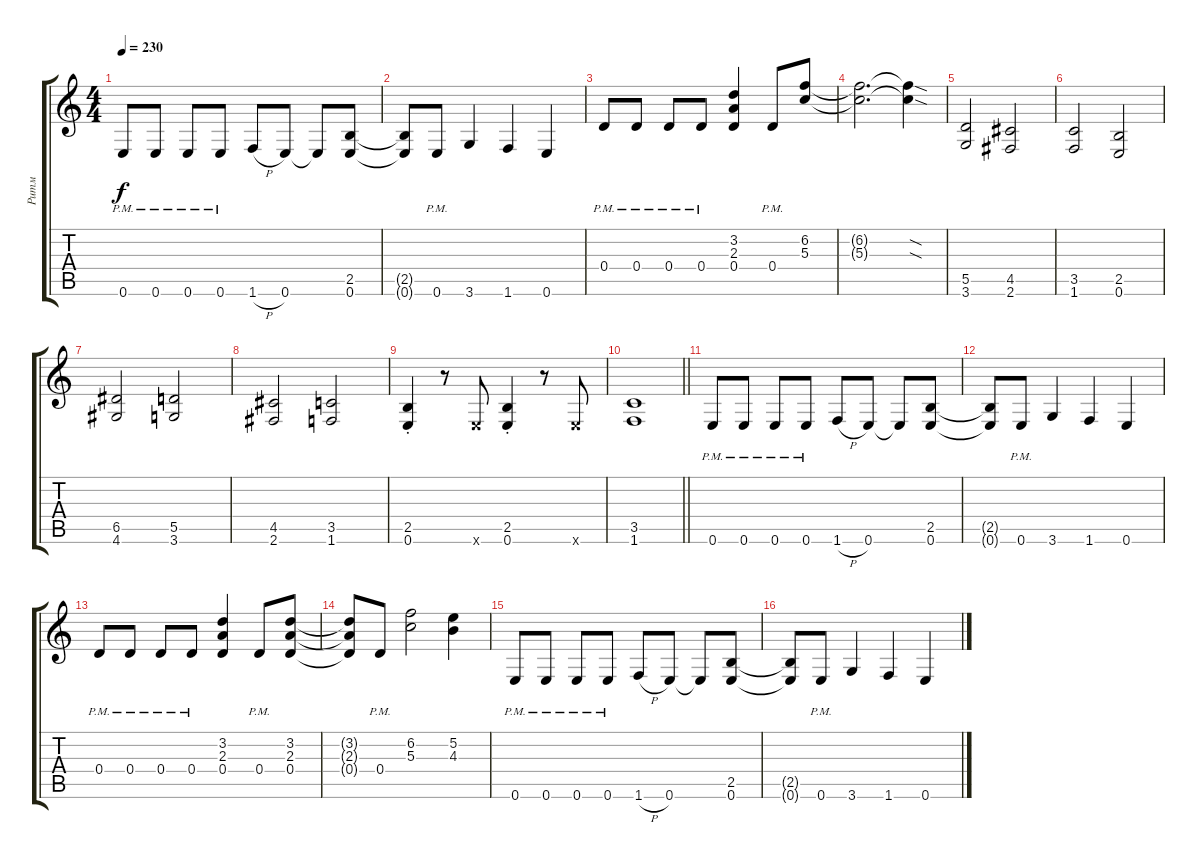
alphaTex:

\track ("Ритм" "Ритм") {instrument distortionguitar}
\staff {score tabs}
\tuning (E4 B3 G3 D3 A2 E2) {hide}
\ts (4 4)
\tempo 230
\clef g2
\ks c
0.6{pm}.8{dy f} 0.6{pm}.8 0.6{pm}.8 0.6{pm}.8 1.6{h}.8 0.6.8 0.6{t}.8 (2.5 0.6).8 |
(2.5{t} 0.6{t}).8 0.6{pm}.8 3.6.4 1.6.4 0.6.4 |
0.4{pm}.8 0.4{pm}.8 0.4{pm}.8 0.4{pm}.8 (3.2 2.3 0.4).4 0.4{pm}.8 (6.2 5.3).8 |
(6.2{t} 5.3{t}).2{d} (6.2{sod t} 5.3{sod t}).4 |
(5.5 3.6).2 (4.5 2.6).2 |
(3.5 1.6).2 (2.5 0.6).2 |
(6.5 4.6).2 (5.5 3.6).2 |
(4.5 2.6).2 (3.5 1.6).2 |
(2.5{st} 0.6{st}).4 r.8 0.6{x}.8 (2.5{st} 0.6{st}).4 r.8 0.6{x}.8 |
\barLineRight lightlight
(3.5 1.6).1 |
0.6{pm}.8 0.6{pm}.8 0.6{pm}.8 0.6{pm}.8 1.6{h}.8 0.6.8 0.6{t}.8 (2.5 0.6).8 |
(2.5{t} 0.6{t}).8 0.6{pm}.8 3.6.4 1.6.4 0.6.4 |
0.4{pm}.8 0.4{pm}.8 0.4{pm}.8 0.4{pm}.8 (3.2 2.3 0.4).4 0.4{pm}.8 (3.2 2.3 0.4).8 |
(3.2{t} 2.3{t} 0.4{t}).8 0.4{pm}.8 (6.2 5.3).2 (5.2 4.3).4 |
0.6{pm}.8 0.6{pm}.8 0.6{pm}.8 0.6{pm}.8 1.6{h}.8 0.6.8 0.6{t}.8 (2.5 0.6).8 |
(2.5{t} 0.6{t}).8 0.6{pm}.8 3.6.4 1.6.4 0.6.4
